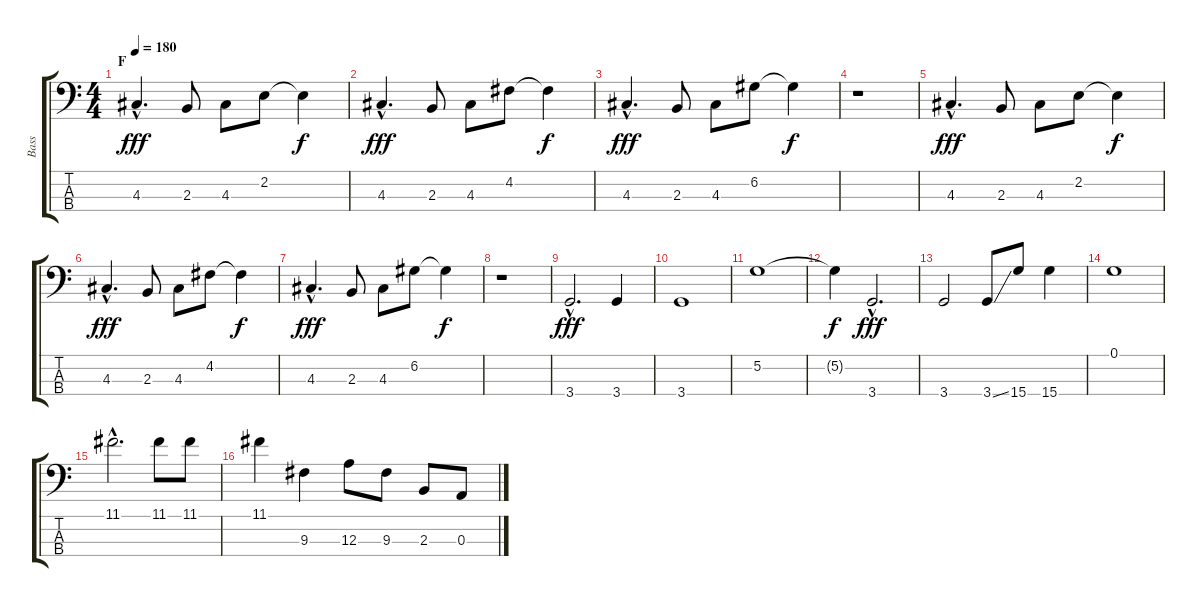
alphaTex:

\track ("Bass" "Bass") {instrument electricbassfinger}
\staff {score tabs}
\tuning (G2 D2 A1 E1) {hide}
\ts (4 4)
\section ("" "F")
\tempo 180
\clef f4
\ks c
4.3{hac}.4{d dy fff} 2.3.8 4.3.8 2.2.8 2.2{t}.4{dy f} |
4.3{hac}.4{d dy fff} 2.3.8 4.3.8 4.2.8 4.2{t}.4{dy f} |
4.3{hac}.4{d dy fff} 2.3.8 4.3.8 6.2.8 6.2{t}.4{dy f} |
r.1 |
4.3{hac}.4{d dy fff} 2.3.8 4.3.8 2.2.8 2.2{t}.4{dy f} |
4.3{hac}.4{d dy fff} 2.3.8 4.3.8 4.2.8 4.2{t}.4{dy f} |
4.3{hac}.4{d dy fff} 2.3.8 4.3.8 6.2.8 6.2{t}.4{dy f} |
r.1 |
3.4{hac}.2{d dy fff} 3.4.4 |
3.4.1 |
5.2.1 |
5.2{t}.4{dy f} 3.4{hac}.2{d dy fff} |
3.4.2 3.4{ss}.8 15.4.8 15.4.4 |
0.1.1 |
11.1{hac}.2{d} 11.1.8 11.1.8 |
11.1.4 9.3.4 12.3.8 9.3.8 2.3.8 0.3.8
